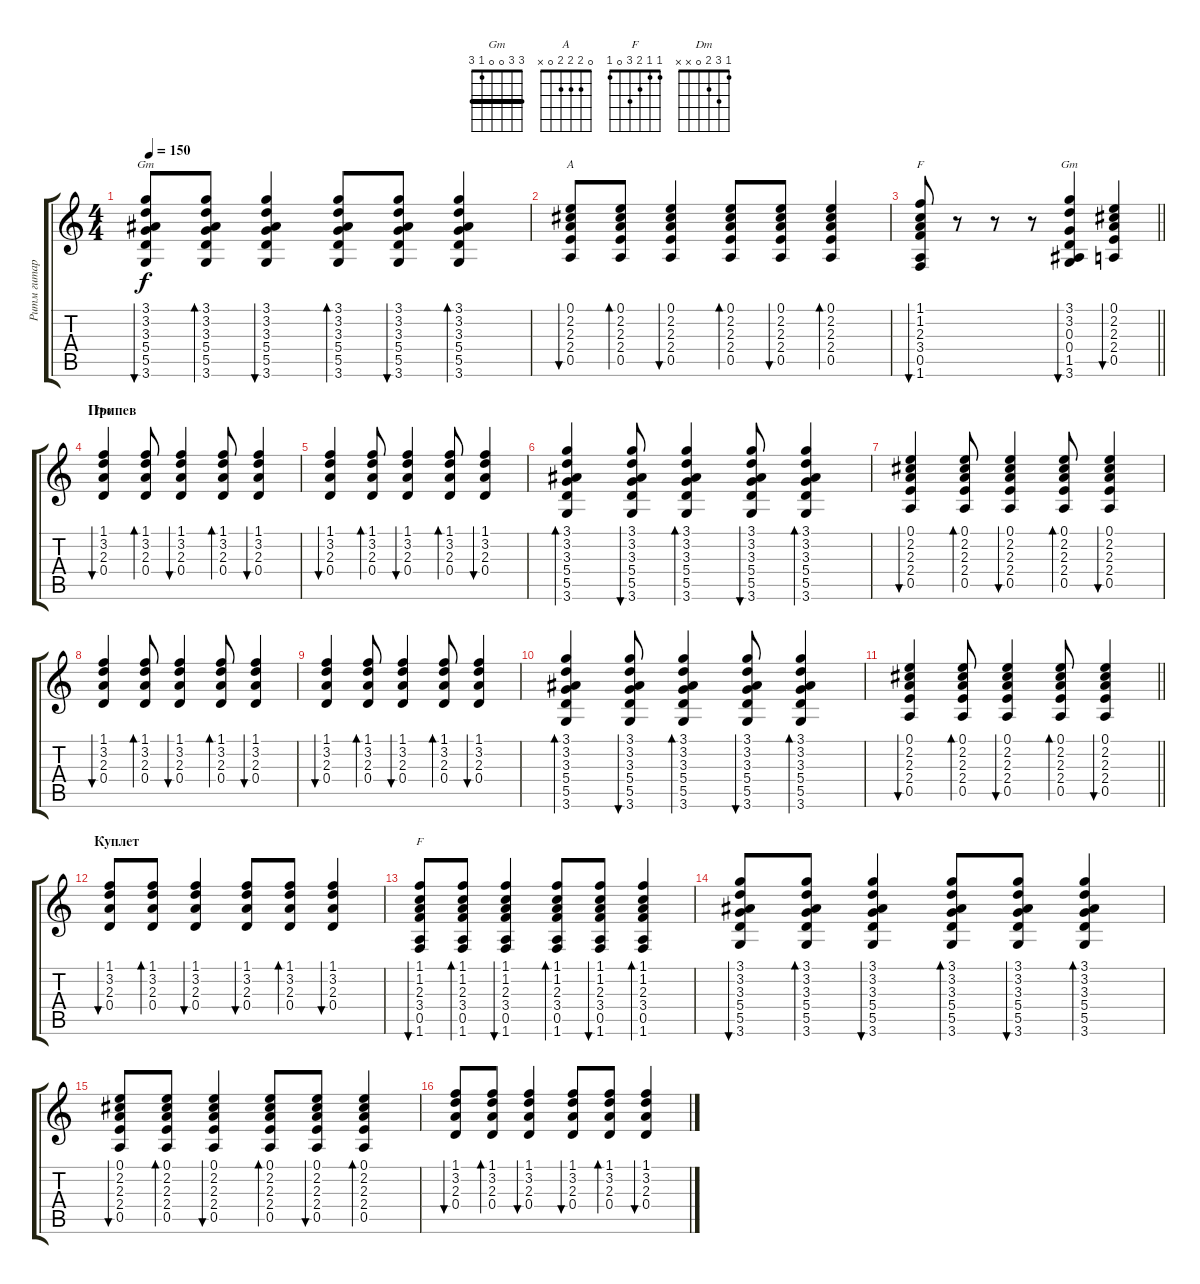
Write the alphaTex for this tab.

\track ("Ритм гитара" "Ритм гитар") {instrument acousticguitarnylon}
\staff {score tabs}
\tuning (E4 B3 G3 D3 A2 E2) {hide}
\chord ("Gm" 3 3 0 0 1 3)
\chord ("A" 0 2 2 2 0 x)
\chord ("F" 1 1 2 3 0 1) {barre 1}
\chord ("Gm" 3 3 0 0 1 3) {barre 3}
\chord ("Dm" 1 3 2 0 x x)
\chord ("F" 1 1 2 3 0 1)
\ts (4 4)
\tempo 150
\clef g2
\ks c
(3.1 3.2 3.3 5.4 5.5 3.6).8{bu 60 ch "Gm" dy f} (3.1 3.2 3.3 5.4 5.5 3.6).8{bd 60} (3.1 3.2 3.3 5.4 5.5 3.6).4{bu 60} (3.1 3.2 3.3 5.4 5.5 3.6).8{bd 60} (3.1 3.2 3.3 5.4 5.5 3.6).8{bu 60} (3.1 3.2 3.3 5.4 5.5 3.6).4{bd 60} |
(0.1 2.2 2.3 2.4 0.5).8{bu 60 ch "A"} (0.1 2.2 2.3 2.4 0.5).8{bd 60} (0.1 2.2 2.3 2.4 0.5).4{bu 60} (0.1 2.2 2.3 2.4 0.5).8{bd 60} (0.1 2.2 2.3 2.4 0.5).8{bu 60} (0.1 2.2 2.3 2.4 0.5).4{bd 60} |
\barLineRight lightlight
(1.1 1.2 2.3 3.4 0.5 1.6).8{bu 60 ch "F"} r.8 r.8 r.8 (3.1 3.2 0.3 0.4 1.5 3.6).4{bu 60 ch "Gm"} (0.1 2.2 2.3 2.4 0.5).4{bu 60} |
\section ("" "Припев")
(1.1 3.2 2.3 0.4).4{bu 60 ch "Dm"} (1.1 3.2 2.3 0.4).8{bd 60} (1.1 3.2 2.3 0.4).4{bu 60} (1.1 3.2 2.3 0.4).8{bd 60} (1.1 3.2 2.3 0.4).4{bu 60} |
(1.1 3.2 2.3 0.4).4{bu 60} (1.1 3.2 2.3 0.4).8{bd 60} (1.1 3.2 2.3 0.4).4{bu 60} (1.1 3.2 2.3 0.4).8{bd 60} (1.1 3.2 2.3 0.4).4{bu 60} |
(3.1 3.2 3.3 5.4 5.5 3.6).4{bd 60} (3.1 3.2 3.3 5.4 5.5 3.6).8{bu 60} (3.1 3.2 3.3 5.4 5.5 3.6).4{bd 60} (3.1 3.2 3.3 5.4 5.5 3.6).8{bu 60} (3.1 3.2 3.3 5.4 5.5 3.6).4{bd 60} |
(0.1 2.2 2.3 2.4 0.5).4{bu 60} (0.1 2.2 2.3 2.4 0.5).8{bd 60} (0.1 2.2 2.3 2.4 0.5).4{bu 60} (0.1 2.2 2.3 2.4 0.5).8{bd 60} (0.1 2.2 2.3 2.4 0.5).4{bu 60} |
(1.1 3.2 2.3 0.4).4{bu 60} (1.1 3.2 2.3 0.4).8{bd 60} (1.1 3.2 2.3 0.4).4{bu 60} (1.1 3.2 2.3 0.4).8{bd 60} (1.1 3.2 2.3 0.4).4{bu 60} |
(1.1 3.2 2.3 0.4).4{bu 60} (1.1 3.2 2.3 0.4).8{bd 60} (1.1 3.2 2.3 0.4).4{bu 60} (1.1 3.2 2.3 0.4).8{bd 60} (1.1 3.2 2.3 0.4).4{bu 60} |
(3.1 3.2 3.3 5.4 5.5 3.6).4{bd 60} (3.1 3.2 3.3 5.4 5.5 3.6).8{bu 60} (3.1 3.2 3.3 5.4 5.5 3.6).4{bd 60} (3.1 3.2 3.3 5.4 5.5 3.6).8{bu 60} (3.1 3.2 3.3 5.4 5.5 3.6).4{bd 60} |
\barLineRight lightlight
(0.1 2.2 2.3 2.4 0.5).4{bu 60} (0.1 2.2 2.3 2.4 0.5).8{bd 60} (0.1 2.2 2.3 2.4 0.5).4{bu 60} (0.1 2.2 2.3 2.4 0.5).8{bd 60} (0.1 2.2 2.3 2.4 0.5).4{bu 60} |
\section ("" "Куплет")
(1.1 3.2 2.3 0.4).8{bu 60} (1.1 3.2 2.3 0.4).8{bd 60} (1.1 3.2 2.3 0.4).4{bu 60} (1.1 3.2 2.3 0.4).8{bu 60} (1.1 3.2 2.3 0.4).8{bd 60} (1.1 3.2 2.3 0.4).4{bu 60} |
(1.1 1.2 2.3 3.4 0.5 1.6).8{bu 60 ch "F"} (1.1 1.2 2.3 3.4 0.5 1.6).8{bd 60} (1.1 1.2 2.3 3.4 0.5 1.6).4{bu 60} (1.1 1.2 2.3 3.4 0.5 1.6).8{bd 60} (1.1 1.2 2.3 3.4 0.5 1.6).8{bu 60} (1.1 1.2 2.3 3.4 0.5 1.6).4{bd 60} |
(3.1 3.2 3.3 5.4 5.5 3.6).8{bu 60} (3.1 3.2 3.3 5.4 5.5 3.6).8{bd 60} (3.1 3.2 3.3 5.4 5.5 3.6).4{bu 60} (3.1 3.2 3.3 5.4 5.5 3.6).8{bd 60} (3.1 3.2 3.3 5.4 5.5 3.6).8{bu 60} (3.1 3.2 3.3 5.4 5.5 3.6).4{bd 60} |
(0.1 2.2 2.3 2.4 0.5).8{bu 60} (0.1 2.2 2.3 2.4 0.5).8{bd 60} (0.1 2.2 2.3 2.4 0.5).4{bu 60} (0.1 2.2 2.3 2.4 0.5).8{bd 60} (0.1 2.2 2.3 2.4 0.5).8{bu 60} (0.1 2.2 2.3 2.4 0.5).4{bd 60} |
(1.1 3.2 2.3 0.4).8{bu 60} (1.1 3.2 2.3 0.4).8{bd 60} (1.1 3.2 2.3 0.4).4{bu 60} (1.1 3.2 2.3 0.4).8{bu 60} (1.1 3.2 2.3 0.4).8{bd 60} (1.1 3.2 2.3 0.4).4{bu 60}
